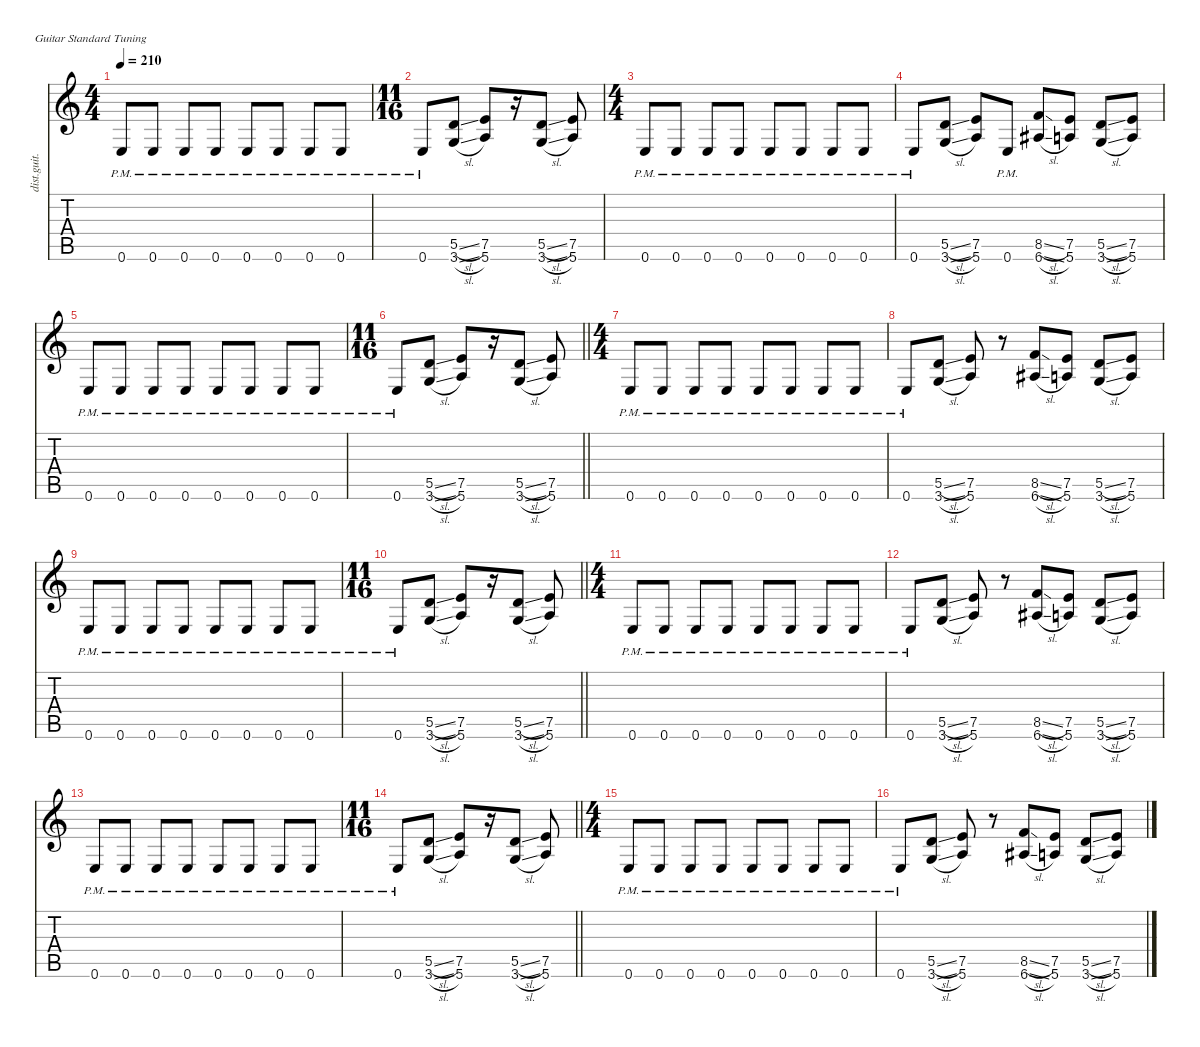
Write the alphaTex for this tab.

\defaultSystemsLayout 4
\hideDynamics
\bracketExtendMode nobrackets
\otherSystemsTrackNameOrientation horizontal
\track ("Kirk Hammett" "dist.guit.") {instrument distortionguitar}
\staff {score tabs}
\tuning (E4 B3 G3 D3 A2 E2)
\ts (4 4)
\tempo 210
\clef g2
\ks c
0.6{pm}.8{dy fff} 0.6{pm}.8 0.6{pm}.8 0.6{pm}.8 0.6{pm}.8 0.6{pm}.8 0.6{pm}.8 0.6{pm}.8 |
\ts (11 16)
\beaming (8 2 2 2 2)
0.6{pm}.8 (5.5{sl} 3.6{sl}).8 (7.5 5.6).8 r.16 (5.5{sl} 3.6{sl}).8 (7.5 5.6).8{dy f} |
\ts (4 4)
\beaming (8 2 2 2 2)
0.6{pm}.8{dy fff} 0.6{pm}.8 0.6{pm}.8 0.6{pm}.8 0.6{pm}.8 0.6{pm}.8 0.6{pm}.8 0.6{pm}.8 |
0.6{pm}.8 (5.5{sl} 3.6{sl}).8 (7.5 5.6).8 0.6{pm}.8{dy ff} (8.5{sl} 6.6{sl acc #}).8{dy fff} (7.5 5.6).8 (5.5{sl} 3.6{sl}).8 (7.5 5.6).8{dy f} |
0.6{pm}.8{dy fff} 0.6{pm}.8 0.6{pm}.8 0.6{pm}.8 0.6{pm}.8 0.6{pm}.8 0.6{pm}.8 0.6{pm}.8 |
\ts (11 16)
\beaming (8 2 2 2 2)
\barLineRight lightlight
0.6{pm}.8 (5.5{sl} 3.6{sl}).8 (7.5 5.6).8 r.16 (5.5{sl} 3.6{sl}).8 (7.5 5.6).8{dy f} |
\ts (4 4)
\beaming (8 2 2 2 2)
0.6{pm}.8{dy fff} 0.6{pm}.8 0.6{pm}.8 0.6{pm}.8 0.6{pm}.8 0.6{pm}.8 0.6{pm}.8 0.6{pm}.8 |
0.6{pm}.8 (5.5{sl} 3.6{sl}).8 (7.5 5.6).8 r.8 (8.5{sl} 6.6{sl acc #}).8 (7.5 5.6).8 (5.5{sl} 3.6{sl}).8 (7.5 5.6).8{dy f} |
0.6{pm}.8{dy fff} 0.6{pm}.8 0.6{pm}.8 0.6{pm}.8 0.6{pm}.8 0.6{pm}.8 0.6{pm}.8 0.6{pm}.8 |
\ts (11 16)
\beaming (8 2 2 2 2)
\barLineRight lightlight
0.6{pm}.8 (5.5{sl} 3.6{sl}).8 (7.5 5.6).8 r.16 (5.5{sl} 3.6{sl}).8 (7.5 5.6).8{dy f} |
\ts (4 4)
\beaming (8 2 2 2 2)
0.6{pm}.8{dy fff} 0.6{pm}.8 0.6{pm}.8 0.6{pm}.8 0.6{pm}.8 0.6{pm}.8 0.6{pm}.8 0.6{pm}.8 |
0.6{pm}.8 (5.5{sl} 3.6{sl}).8 (7.5 5.6).8 r.8 (8.5{sl} 6.6{sl acc #}).8 (7.5 5.6).8 (5.5{sl} 3.6{sl}).8 (7.5 5.6).8{dy f} |
0.6{pm}.8{dy fff} 0.6{pm}.8 0.6{pm}.8 0.6{pm}.8 0.6{pm}.8 0.6{pm}.8 0.6{pm}.8 0.6{pm}.8 |
\ts (11 16)
\beaming (8 2 2 2 2)
\barLineRight lightlight
0.6{pm}.8 (5.5{sl} 3.6{sl}).8 (7.5 5.6).8 r.16 (5.5{sl} 3.6{sl}).8 (7.5 5.6).8{dy f} |
\ts (4 4)
\beaming (8 2 2 2 2)
0.6{pm}.8{dy fff} 0.6{pm}.8 0.6{pm}.8 0.6{pm}.8 0.6{pm}.8 0.6{pm}.8 0.6{pm}.8 0.6{pm}.8 |
0.6{pm}.8 (5.5{sl} 3.6{sl}).8 (7.5 5.6).8 r.8 (8.5{sl} 6.6{sl acc #}).8 (7.5 5.6).8 (5.5{sl} 3.6{sl}).8 (7.5 5.6).8{dy f}
